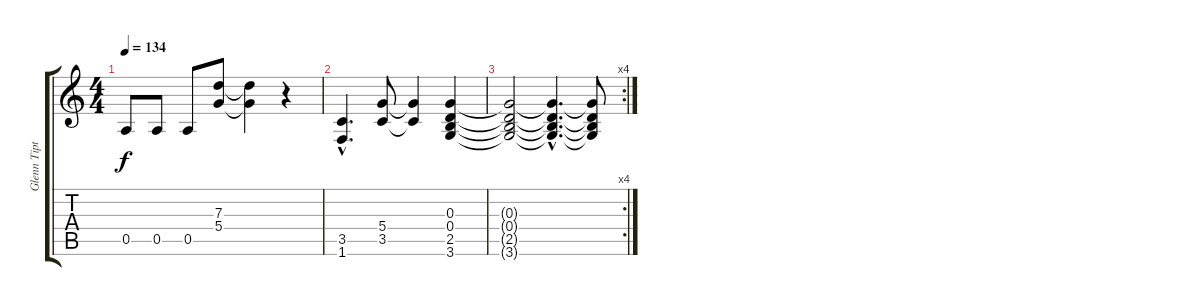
\track ("Glenn Tipton" "Glenn Tipt") {instrument overdrivenguitar}
\staff {score tabs}
\tuning (E4 B3 G3 D3 A2 E2) {hide}
\ts (4 4)
\tempo 134
\clef g2
\ks c
0.5.8{dy f} 0.5.8 0.5.8 (7.3 5.4).8 (7.3{t} 5.4{t}).4 r.4 |
(3.5{hac} 1.6{hac}).4{d} (5.4 3.5).8 (5.4{t} 3.5{t}).4 (0.3 0.4 2.5 3.6).4 |
\rc 4
(0.3{t} 0.4{t} 2.5{t} 3.6{t}).2 (0.3{hac t} 0.4{hac t} 2.5{hac t} 3.6{hac t}).4{d} (0.3{t} 0.4{t} 2.5{t} 3.6{t}).8
